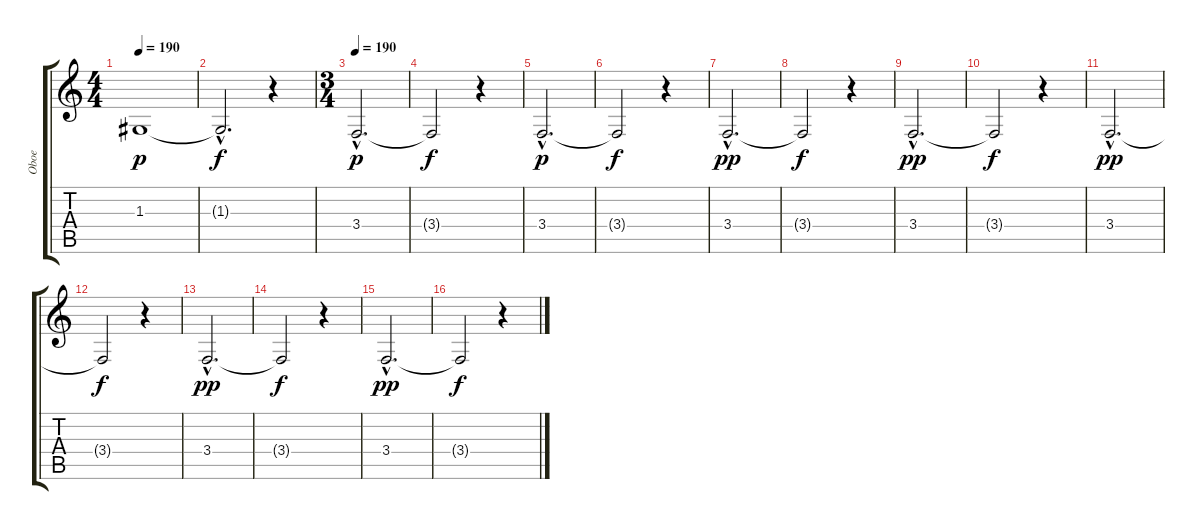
\track ("Oboe" "Oboe") {instrument oboe}
\staff {score tabs}
\tuning (E4 B3 G3 D3 A2 E2) {hide}
\ts (4 4)
\tempo 190
\tempo 135
\tempo 190
\clef g2
\ks c
1.3.1{dy p instrument oboe} |
1.3{hac t}.2{d dy f} r.4 |
\ts (3 4)
\tempo 190
3.4{hac}.2{d dy p} |
3.4{t}.2{dy f} r.4 |
3.4{hac}.2{d dy p} |
3.4{t}.2{dy f} r.4 |
3.4{hac}.2{d dy pp} |
3.4{t}.2{dy f} r.4 |
3.4{hac}.2{d dy pp} |
3.4{t}.2{dy f} r.4 |
3.4{hac}.2{d dy pp} |
3.4{t}.2{dy f} r.4 |
3.4{hac}.2{d dy pp} |
3.4{t}.2{dy f} r.4 |
3.4{hac}.2{d dy pp} |
3.4{t}.2{dy f} r.4
